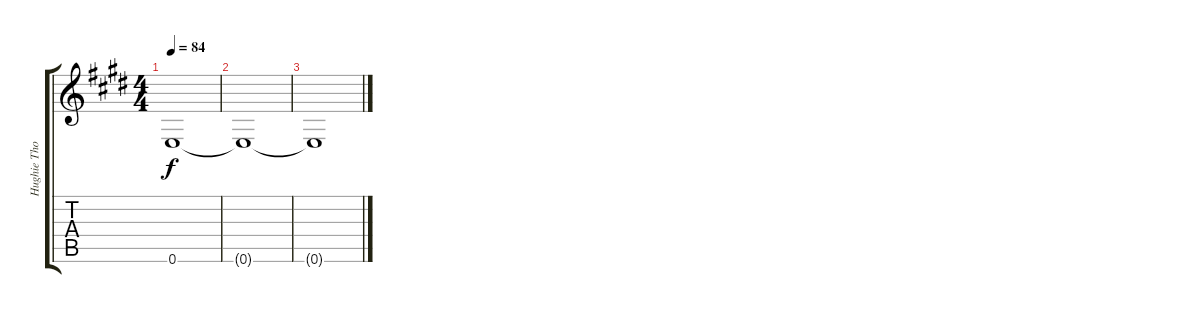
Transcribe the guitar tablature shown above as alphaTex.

\track ("Hughie Thomasson Guitar" "Hughie Tho") {instrument electricguitarclean}
\staff {score tabs}
\tuning (E4 B3 G3 D3 A2 E2) {hide}
\ts (4 4)
\tempo 84
\clef g2
\ks e
0.6.1{dy f volume 0} |
0.6{t}.1 |
0.6{t}.1
